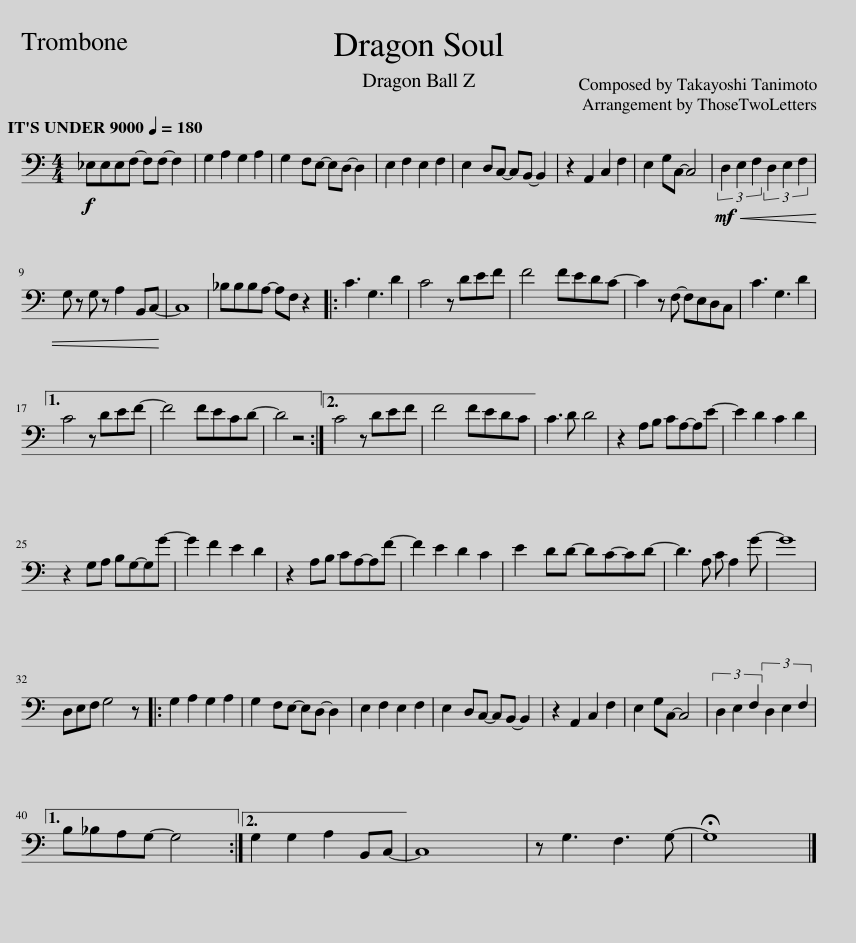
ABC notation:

X:1
L:1/8
Q:1/4=180
M:4/4
I:linebreak $
K:C
V:1 bass
V:1
!f! _E,E,E,F,- F,F,- F,2 | G,2 A,2 G,2 A,2 | G,2 F,E,- E,D,- D,2 | E,2 F,2 E,2 F,2 | E,2 D,C,- C,B,,- B,,2 | %5
 z2 A,,2 C,2 F,2 | E,2 G,C,- C,4 |!mf!!<(! (3D,2 E,2 F,2 (3D,2 E,2 F,2 |$ G, z G, z A,2 B,,C,-!<)! | C,8 | %10
 _B,B,B,A,- A,F, z2 |: C3 G,3 D2 | C4 z DEF | F4 FEDC- | C2 z F,- F,E,D,C, | %15
 C3 G,3 D2 |1$ C4 z DEF- | F4 FECD- | D4 z4 :|2 C4 z DEF | %20
 F4 FEDC || C3 D D4 | z2 A,B, CA,-A,E- | E2 D2 C2 D2 |$ z2 G,A, B,G,-G,G- | %25
 G2 F2 E2 D2 | z2 A,B, CA,-A,F- | F2 E2 D2 C2 | E2 DD- DC-CD- | D3 A, C A,2 G- | %30
 G8 |$ D,E,F, G,4 z |: G,2 A,2 G,2 A,2 | G,2 F,E,- E,D,- D,2 | E,2 F,2 E,2 F,2 | %35
 E,2 D,C,- C,B,,- B,,2 | z2 A,,2 C,2 F,2 | E,2 G,C,- C,4 | (3D,2 E,2 F,2 (3D,2 E,2 F,2 |1$ B,_B,A,G,- G,4 :|2 %40
 G,2 G,2 A,2 B,,C,- || C,8 | z G,3 F,3 G,- | !fermata!G,8 |] %44
